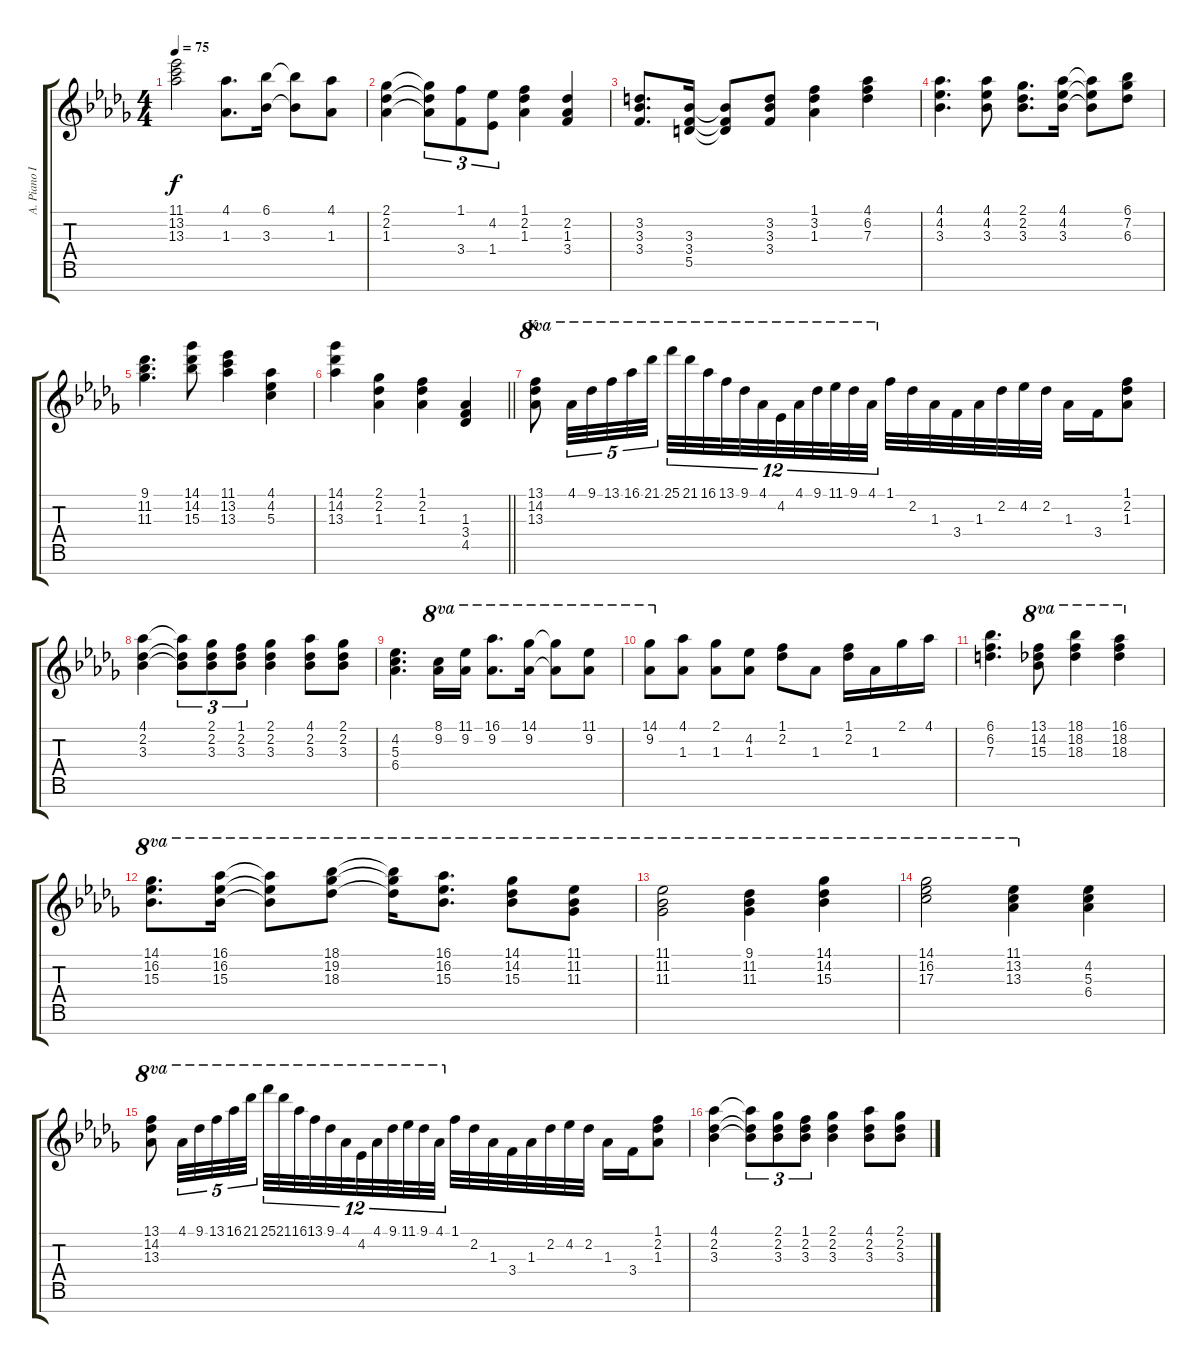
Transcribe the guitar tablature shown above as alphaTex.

\track ("A. Piano I (Right Hand)" "A. Piano I") {instrument acousticgrandpiano}
\staff {score tabs}
\tuning (E5 B4 G4 D4 A3 E3 B2) {hide}
\ts (4 4)
\tempo 75
\clef g2
\ks db
(11.1 13.2 13.3).2{dy f} (4.1 1.3).8{d} (6.1 3.3).16 (6.1{t} 3.3{t}).8 (4.1 1.3).8 |
(2.1 2.2 1.3).4 (2.1{t} 2.2{t} 1.3{t}).8{tu (3 2)} (1.1 3.4).8{tu (3 2)} (4.2 1.4).8{tu (3 2)} (1.1 2.2 1.3).4 (2.2 1.3 3.4).4 |
(3.2 3.3 3.4).8{d} (3.3 3.4 5.5).16 (3.3{t} 3.4{t} 5.5{t}).8 (3.2 3.3 3.4).8 (1.1 3.2 1.3).4 (4.1 6.2 7.3).4 |
(4.1 4.2 3.3).4{d} (4.1 4.2 3.3).8 (2.1 2.2 3.3).8{d} (4.1 4.2 3.3).16 (4.1{t} 4.2{t} 3.3{t}).8 (6.1 7.2 6.3).8 |
(9.1 11.2 11.3).4{d} (14.1 14.2 15.3).8 (11.1 13.2 13.3).4 (4.1 4.2 5.3).4 |
\barLineRight lightlight
(14.1 14.2 13.3).4 (2.1 2.2 1.3).4 (1.1 2.2 1.3).4 (1.3 3.4 4.5).4 |
\section ("" "K")
(13.1 14.2 13.3).8{ot 8va} 4.1.32{tu (5 4) ot 8va} 9.1.32{tu (5 4) ot 8va} 13.1.32{tu (5 4) ot 8va} 16.1.32{tu (5 4) ot 8va} 21.1.32{tu (5 4) ot 8va} 25.1.32{tu (12 8) ot 8va} 21.1.32{tu (12 8) ot 8va} 16.1.32{tu (12 8) ot 8va beam splitsecondary} 13.1.32{tu (12 8) ot 8va} 9.1.32{tu (12 8) ot 8va} 4.1.32{tu (12 8) ot 8va beam splitsecondary} 4.2.32{tu (12 8) ot 8va} 4.1.32{tu (12 8) ot 8va} 9.1.32{tu (12 8) ot 8va beam splitsecondary} 11.1.32{tu (12 8) ot 8va} 9.1.32{tu (12 8) ot 8va} 4.1.32{tu (12 8) ot 8va} 1.1.32 2.2.32 1.3.32 3.4.32 1.3.32 2.2.32 4.2.32 2.2.32 1.3.16 3.4.16 (1.1 2.2 1.3).8 |
(4.1 2.2 3.3).4 (4.1{t} 2.2{t} 3.3{t}).8{tu (3 2)} (2.1 2.2 3.3).8{tu (3 2)} (1.1 2.2 3.3).8{tu (3 2)} (2.1 2.2 3.3).4 (4.1 2.2 3.3).8 (2.1 2.2 3.3).8 |
(4.2 5.3 6.4).4{d} (8.1 9.2).16{ot 8va} (11.1 9.2).16{ot 8va} (16.1 9.2).8{d ot 8va} (14.1 9.2).16{ot 8va} (14.1{t} 9.2{t}).8{ot 8va} (11.1 9.2).8{ot 8va} |
(14.1 9.2).8{ot 8va} (4.1 1.3).8 (2.1 1.3).8 (4.2 1.3).8 (1.1 2.2).8 1.3.8 (1.1 2.2).16 1.3.16 2.1.16 4.1.16 |
(6.1 6.2 7.3).4{d} (13.1 14.2 15.3).8{ot 8va} (18.1 18.2 18.3).4{ot 8va} (16.1 18.2 18.3).4{ot 8va} |
(14.1 16.2 15.3).8{d ot 8va} (16.1 16.2 15.3).16{ot 8va} (16.1{t} 16.2{t} 15.3{t}).8{ot 8va} (18.1 19.2 18.3).8{ot 8va} (18.1{t} 19.2{t} 18.3{t}).16{ot 8va} (16.1 16.2 15.3).8{d ot 8va} (14.1 14.2 15.3).8{ot 8va} (11.1 11.2 11.3).8{ot 8va} |
(11.1 11.2 11.3).2{ot 8va} (9.1 11.2 11.3).4{ot 8va} (14.1 14.2 15.3).4{ot 8va} |
(14.1 16.2 17.3).2{ot 8va} (11.1 13.2 13.3).4{ot 8va} (4.2 5.3 6.4).4 |
(13.1 14.2 13.3).8{ot 8va} 4.1.32{tu (5 4) ot 8va} 9.1.32{tu (5 4) ot 8va} 13.1.32{tu (5 4) ot 8va} 16.1.32{tu (5 4) ot 8va} 21.1.32{tu (5 4) ot 8va} 25.1.32{tu (12 8) ot 8va} 21.1.32{tu (12 8) ot 8va} 16.1.32{tu (12 8) ot 8va beam splitsecondary} 13.1.32{tu (12 8) ot 8va} 9.1.32{tu (12 8) ot 8va} 4.1.32{tu (12 8) ot 8va beam splitsecondary} 4.2.32{tu (12 8) ot 8va} 4.1.32{tu (12 8) ot 8va} 9.1.32{tu (12 8) ot 8va beam splitsecondary} 11.1.32{tu (12 8) ot 8va} 9.1.32{tu (12 8) ot 8va} 4.1.32{tu (12 8) ot 8va} 1.1.32 2.2.32 1.3.32 3.4.32 1.3.32 2.2.32 4.2.32 2.2.32 1.3.16 3.4.16 (1.1 2.2 1.3).8 |
(4.1 2.2 3.3).4 (4.1{t} 2.2{t} 3.3{t}).8{tu (3 2)} (2.1 2.2 3.3).8{tu (3 2)} (1.1 2.2 3.3).8{tu (3 2)} (2.1 2.2 3.3).4 (4.1 2.2 3.3).8 (2.1 2.2 3.3).8
